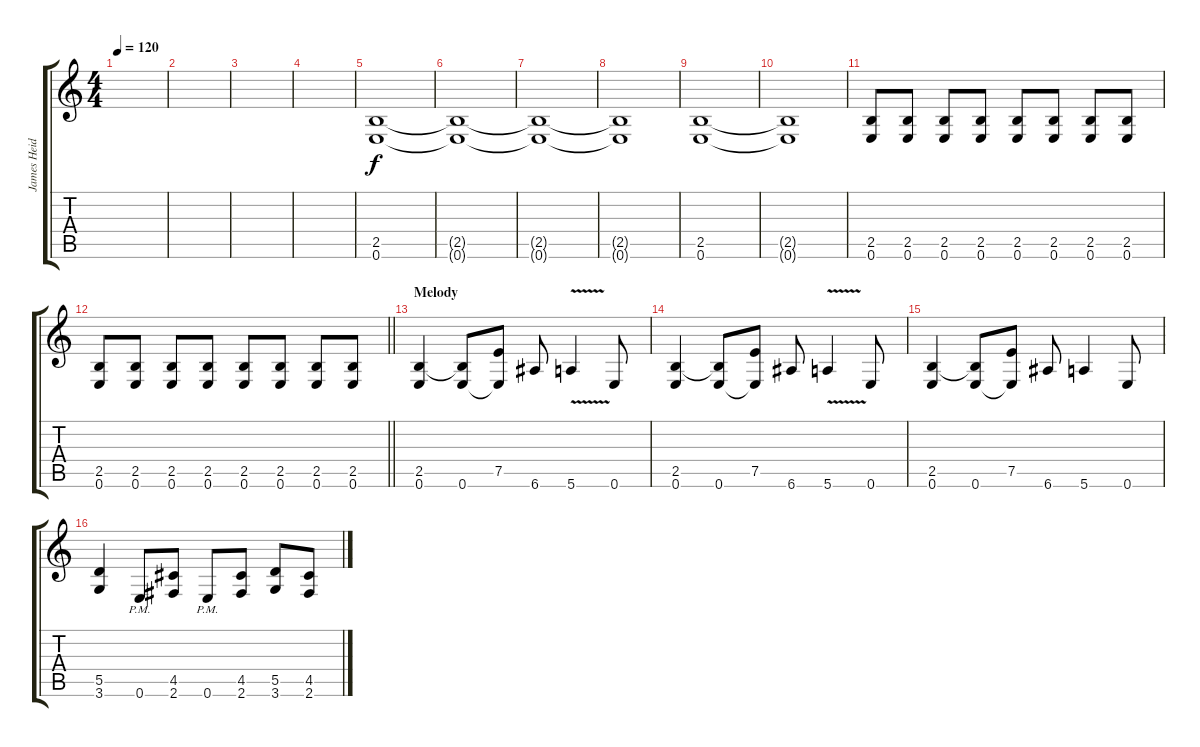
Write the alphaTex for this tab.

\track ("James Heidfield" "James Heid") {instrument distortionguitar}
\staff {score tabs}
\tuning (E4 B3 G3 D3 A2 E2) {hide}
\ts (4 4)
\tempo 120
\clef g2
\ks c
|
|
|
|
(2.5 0.6).1{volume 11} |
(2.5{t} 0.6{t}).1 |
(2.5{t} 0.6{t}).1 |
(2.5{t} 0.6{t}).1 |
(2.5 0.6).1 |
(2.5{t} 0.6{t}).1{volume 11} |
(2.5 0.6).8{volume 16} (2.5 0.6).8 (2.5 0.6).8 (2.5 0.6).8 (2.5 0.6).8 (2.5 0.6).8 (2.5 0.6).8 (2.5 0.6).8 |
\barLineRight lightlight
(2.5 0.6).8 (2.5 0.6).8 (2.5 0.6).8 (2.5 0.6).8 (2.5 0.6).8 (2.5 0.6).8 (2.5 0.6).8 (2.5 0.6).8 |
\section ("" "Melody")
(2.5 0.6).4 (2.5{t} 0.6).8 (7.5 0.6{t}).8 6.6.8 5.6{v}.4 0.6.8 |
(2.5 0.6).4 (2.5{t} 0.6).8 (7.5 0.6{t}).8 6.6.8 5.6{v}.4 0.6.8 |
(2.5 0.6).4 (2.5{t} 0.6).8 (7.5 0.6{t}).8 6.6.8 5.6.4 0.6.8 |
(5.5 3.6).4 0.6{pm}.8 (4.5 2.6).8 0.6{pm}.8 (4.5 2.6).8 (5.5 3.6).8 (4.5 2.6).8
